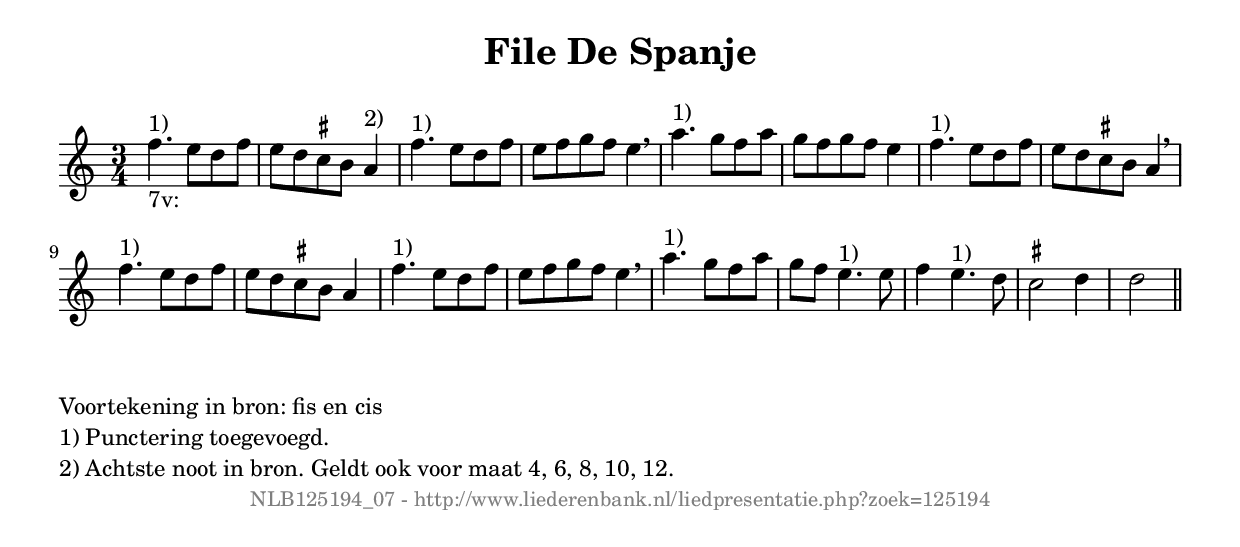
%
% produced by wce2krn 1.64 (7 June 2014)
%
\version"2.16"
#(append! paper-alist '(("long" . (cons (* 210 mm) (* 2000 mm)))))
#(set-default-paper-size "long")
sb = {\breathe}
mBreak = {\breathe }
bBreak = {\breathe }
x = {\once\override NoteHead #'style = #'cross }
gl=\glissando
itime={\override Staff.TimeSignature #'stencil = ##f }
ficta = {\once\set suggestAccidentals = ##t}
fine = {\once\override Score.RehearsalMark #'self-alignment-X = #1 \mark \markup {\italic{Fine}}}
dc = {\once\override Score.RehearsalMark #'self-alignment-X = #1 \mark \markup {\italic{D.C.}}}
dcf = {\once\override Score.RehearsalMark #'self-alignment-X = #1 \mark \markup {\italic{D.C. al Fine}}}
dcc = {\once\override Score.RehearsalMark #'self-alignment-X = #1 \mark \markup {\italic{D.C. al Coda}}}
ds = {\once\override Score.RehearsalMark #'self-alignment-X = #1 \mark \markup {\italic{D.S.}}}
dsf = {\once\override Score.RehearsalMark #'self-alignment-X = #1 \mark \markup {\italic{D.S. al Fine}}}
dsc = {\once\override Score.RehearsalMark #'self-alignment-X = #1 \mark \markup {\italic{D.S. al Coda}}}
pv = {\set Score.repeatCommands = #'((volta "1"))}
sv = {\set Score.repeatCommands = #'((volta "2"))}
tv = {\set Score.repeatCommands = #'((volta "3"))}
qv = {\set Score.repeatCommands = #'((volta "4"))}
xv = {\set Score.repeatCommands = #'((volta #f))}
\header{ tagline = ""
title = "File De Spanje"
}
\score {{
\key a \minor
\relative g'
{
\set melismaBusyProperties = #'()
\time 3/4
\tempo 4=120
\override Score.MetronomeMark #'transparent = ##t
\override Score.RehearsalMark #'break-visibility = #(vector #t #t #f)
f'4._"7v:"^"1)" e8 d f e d \ficta cis b a4^"2)" f'4.^"1)" e8 d f e f g f e4 \mBreak \bar "|"
a4.^"1)" g8 f a g f g f e4 f4.^"1)" e8 d f e d \ficta cis b a4 \mBreak \bar "|"
f'4.^"1)" e8 d f e d \ficta cis b a4 f'4.^"1)" e8 d f e f g f e4 \mBreak \bar "|"
a4.^"1)" g8 f a g f e4.^"1)" e8 f4 e4.^"1)" d8 \ficta cis2 d4 d2 \bar "||"
 }}
 \midi { }
 \layout {
            indent = 0.0\cm
}
}
\markup { \wordwrap-string #" 
Voortekening in bron: fis en cis

1) Punctering toegevoegd.

2) Achtste noot in bron. Geldt ook voor maat 4, 6, 8, 10, 12.
"}
\markup { \vspace #0 } \markup { \with-color #grey \fill-line { \center-column { \smaller "NLB125194_07 - http://www.liederenbank.nl/liedpresentatie.php?zoek=125194" } } }
